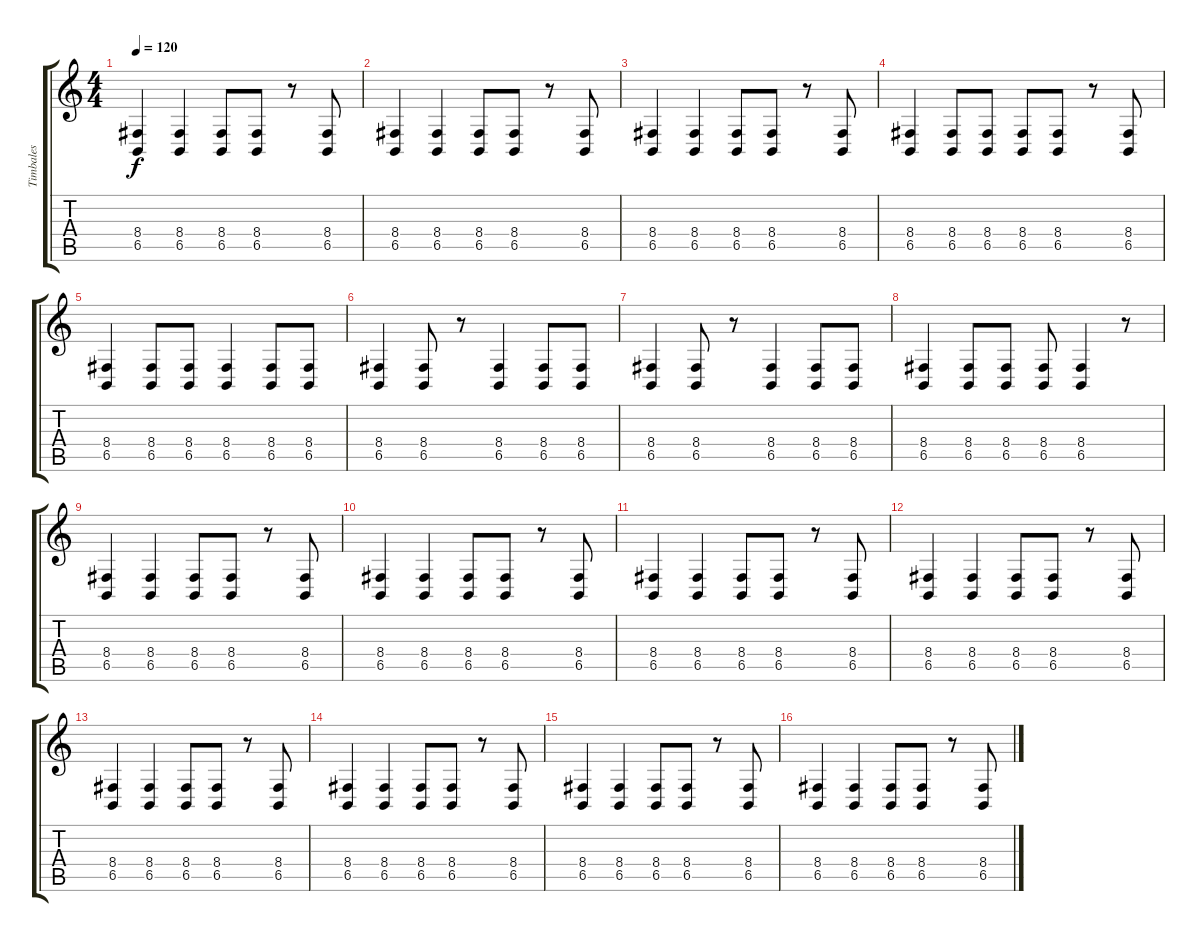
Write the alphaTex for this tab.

\track ("Timbales" "Timbales") {instrument pad4choir}
\staff {score tabs}
\tuning (C4 G3 Eb3 Bb2 F2 C2) {hide}
\ts (4 4)
\tempo 120
\clef g2
\ks c
(8.4 6.5).4{dy f} (8.4 6.5).4 (8.4 6.5).8 (8.4 6.5).8 r.8 (8.4 6.5).8 |
(8.4 6.5).4 (8.4 6.5).4 (8.4 6.5).8 (8.4 6.5).8 r.8 (8.4 6.5).8 |
(8.4 6.5).4 (8.4 6.5).4 (8.4 6.5).8 (8.4 6.5).8 r.8 (8.4 6.5).8 |
(8.4 6.5).4{instrument taikodrum} (8.4 6.5).8 (8.4 6.5).8 (8.4 6.5).8 (8.4 6.5).8 r.8 (8.4 6.5).8 |
(8.4 6.5).4 (8.4 6.5).8 (8.4 6.5).8 (8.4 6.5).4 (8.4 6.5).8 (8.4 6.5).8 |
(8.4 6.5).4 (8.4 6.5).8 r.8 (8.4 6.5).4 (8.4 6.5).8 (8.4 6.5).8 |
(8.4 6.5).4 (8.4 6.5).8 r.8 (8.4 6.5).4 (8.4 6.5).8 (8.4 6.5).8 |
(8.4 6.5).4{instrument taikodrum} (8.4 6.5).8 (8.4 6.5).8 (8.4 6.5).8 (8.4 6.5).4 r.8 |
(8.4 6.5).4 (8.4 6.5).4 (8.4 6.5).8 (8.4 6.5).8 r.8 (8.4 6.5).8 |
(8.4 6.5).4 (8.4 6.5).4 (8.4 6.5).8 (8.4 6.5).8 r.8 (8.4 6.5).8 |
(8.4 6.5).4 (8.4 6.5).4 (8.4 6.5).8 (8.4 6.5).8 r.8 (8.4 6.5).8 |
(8.4 6.5).4{instrument taikodrum} (8.4 6.5).4 (8.4 6.5).8 (8.4 6.5).8 r.8 (8.4 6.5).8 |
(8.4 6.5).4 (8.4 6.5).4 (8.4 6.5).8 (8.4 6.5).8 r.8 (8.4 6.5).8 |
(8.4 6.5).4 (8.4 6.5).4 (8.4 6.5).8 (8.4 6.5).8 r.8 (8.4 6.5).8 |
(8.4 6.5).4 (8.4 6.5).4 (8.4 6.5).8 (8.4 6.5).8 r.8 (8.4 6.5).8 |
(8.4 6.5).4{instrument taikodrum} (8.4 6.5).4 (8.4 6.5).8 (8.4 6.5).8 r.8 (8.4 6.5).8
